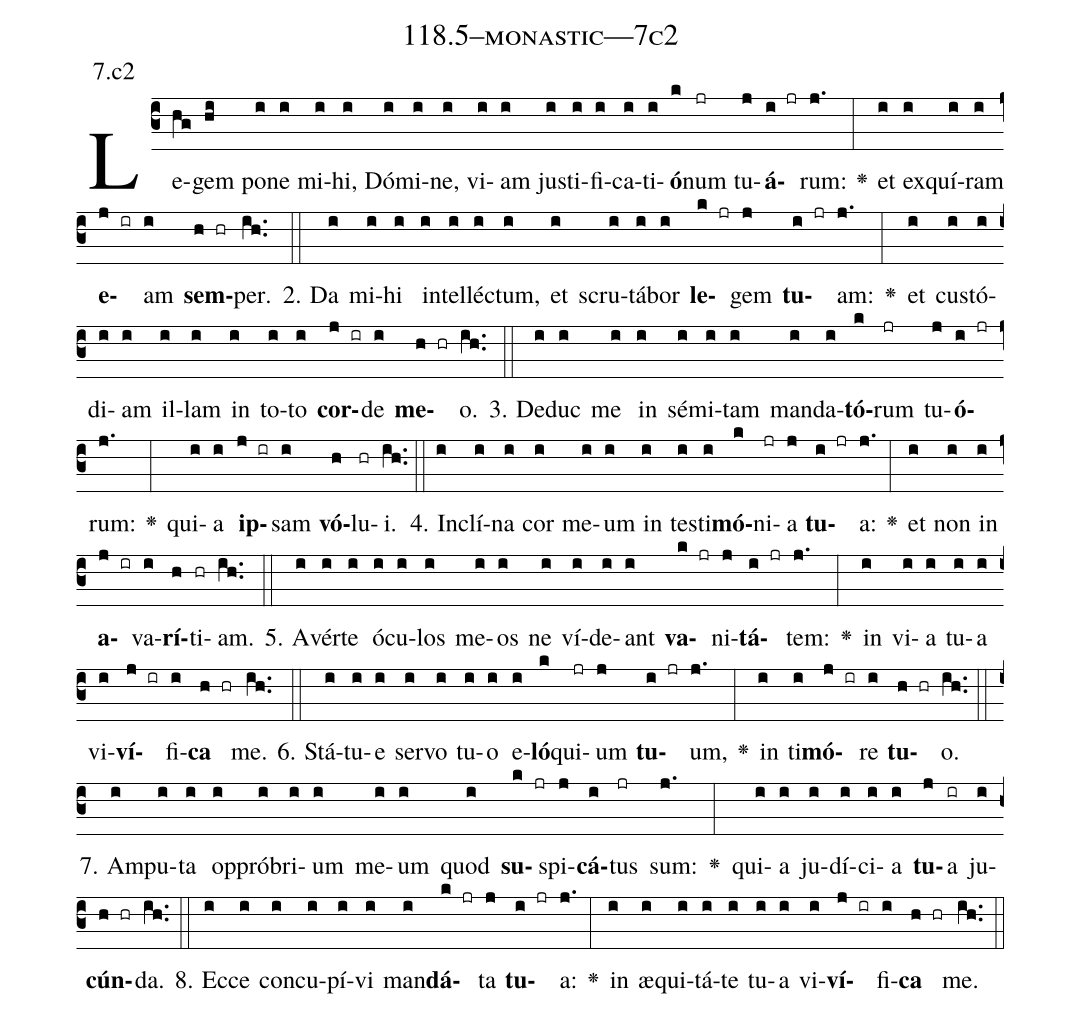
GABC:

name: 118.5--monastic---7c2;
annotation: 7.c2;
%%
(c3)Le(hg)gem(hi) po(i)ne(i) mi(i)hi,(i) Dó(i)mi(i)ne,(i) vi(i)am(i) jus(i)ti(i)fi(i)ca(i)ti(i)<b>ó</b>(k)num(jr) tu(j)<b>á</b>(i jr)rum:(j.) <v>\greheightstar</v>(:) et(i) ex(i)quí(i)ram(i) <b>e</b>(j ir)am(i) <b>sem</b>(h hr)per.(ih..) (::)
2. Da(i) mi(i)hi(i) in(i)tel(i)léc(i)tum,(i) et(i) scru(i)tá(i)bor(i) <b>le</b>(k jr)gem(j) <b>tu</b>(i jr)am:(j.) <v>\greheightstar</v>(:) et(i) cus(i)tó(i)di(i)am(i) il(i)lam(i) in(i) to(i)to(i) <b>cor</b>(j ir)de(i) <b>me</b>(h hr)o.(ih..) (::)
3. De(i)duc(i) me(i) in(i) sé(i)mi(i)tam(i) man(i)da(i)<b>tó</b>(k)rum(jr) tu(j)<b>ó</b>(i jr)rum:(j.) <v>\greheightstar</v>(:) qui(i)a(i) <b>ip</b>(j ir)sam(i) <b>vó</b>(h)lu(hr)i.(ih..) (::)
4. In(i)clí(i)na(i) cor(i) me(i)um(i) in(i) tes(i)ti(i)<b>mó</b>(k)ni(jr)a(j) <b>tu</b>(i jr)a:(j.) <v>\greheightstar</v>(:) et(i) non(i) in(i) <b>a</b>(j ir)va(i)<b>rí</b>(h)ti(hr)am.(ih..) (::)
5. A(i)vér(i)te(i) ó(i)cu(i)los(i) me(i)os(i) ne(i) ví(i)de(i)ant(i) <b>va</b>(k jr)ni(j)<b>tá</b>(i jr)tem:(j.) <v>\greheightstar</v>(:) in(i) vi(i)a(i) tu(i)a(i) vi(i)<b>ví</b>(j ir)fi(i)<b>ca</b>(h hr) me.(ih..) (::)
6. Stá(i)tu(i)e(i) ser(i)vo(i) tu(i)o(i) e(i)<b>ló</b>(k)qui(jr)um(j) <b>tu</b>(i jr)um,(j.) <v>\greheightstar</v>(:) in(i) ti(i)<b>mó</b>(j ir)re(i) <b>tu</b>(h hr)o.(ih..) (::)
7. Am(i)pu(i)ta(i) op(i)pró(i)bri(i)um(i) me(i)um(i) quod(i) <b>su</b>(k jr)spi(j)<b>cá</b>(i)tus(jr) sum:(j.) <v>\greheightstar</v>(:) qui(i)a(i) ju(i)dí(i)ci(i)a(i) <b>tu</b>(j)a(ir) ju(i)<b>cún</b>(h hr)da.(ih..) (::)
8. Ec(i)ce(i) con(i)cu(i)pí(i)vi(i) man(i)<b>dá</b>(k jr)ta(j) <b>tu</b>(i jr)a:(j.) <v>\greheightstar</v>(:) in(i) æ(i)qui(i)tá(i)te(i) tu(i)a(i) vi(i)<b>ví</b>(j ir)fi(i)<b>ca</b>(h hr) me.(ih..) (::)
